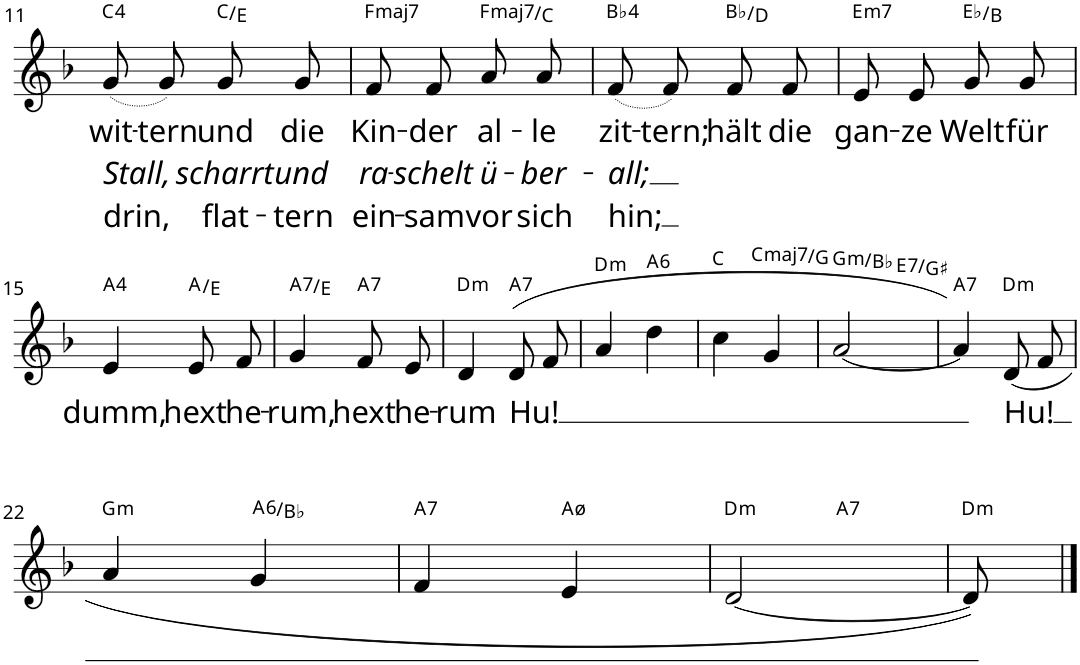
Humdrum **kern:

**kern	**text	**text	**text	**harte
*part1	*part1	*part1	*part1	*part1
*staff1	*staff1	*staff1	*staff1	*
*I"P1	*	*	*	*
!!LO:PB:g=z
*clefG2	*	*	*	*
*k[b-]	*	*	*	*
*M2/4	*	*	*	*
=11	=11	=11	=11	=11
!	!LO:LY:b	!LO:LY:b	!LO:LY:b	!
(8g/L	wit-	Stall,	drin,	C:maj(4)
!	!LO:LY:b	!	!	!
8g/J)	-tern	.	.	.
!	!LO:LY:b	!LO:LY:b	!LO:LY:b	!
8g/L	und	scharrt	flat-	C:maj/3
!	!LO:LY:b	!LO:LY:b	!LO:LY:b	!
8g/J	die	und	-tern	.
=12	=12	=12	=12	=12
!	!LO:LY:b	!LO:LY:b	!LO:LY:b	!LO:H:kt=maj7
8f/L	Kin-	ra-	ein-	F:maj7
!	!LO:LY:b	!LO:LY:b	!LO:LY:b	!
8f/J	-der	-schelt	-sam	.
!	!LO:LY:b	!LO:LY:b	!LO:LY:b	!LO:H:kt=maj7
8a/L	al-	ü-	vor	F:maj7/5
!	!LO:LY:b	!LO:LY:b	!LO:LY:b	!
8a/J	-le	-ber-	sich	.
=13	=13	=13	=13	=13
!	!LO:LY:b	!LO:LY:b	!LO:LY:b	!
(8f/L	zit-	-all;	hin;	Bb:maj(4)
!	!LO:LY:b	!	!	!
8f/J)	-tern;	.	.	.
!	!LO:LY:b	!	!	!
8f/L	hält	.	.	Bb:maj/3
!	!LO:LY:b	!	!	!
8f/J	die	.	.	.
=14	=14	=14	=14	=14
!	!LO:LY:b	!	!	!LO:H:kt=m7
8e/L	gan-	.	.	E:min7
!	!LO:LY:b	!	!	!
8e/J	-ze	.	.	.
!	!LO:LY:b	!	!	!
8g/L	Welt	.	.	Eb:maj/#5
!	!LO:LY:b	!	!	!
8g/J	für	.	.	.
!!LO:LB:g=z
=15	=15	=15	=15	=15
!	!LO:LY:b	!	!	!
4e/	dumm,	.	.	A:maj(4)
!	!LO:LY:b	!	!	!
8e/L	hext	.	.	A:maj/5
!	!LO:LY:b	!	!	!
8f/J	he-	.	.	.
=16	=16	=16	=16	=16
!	!LO:LY:b	!	!	!LO:H:kt=7
4g/	-rum,	.	.	A:7/5
!	!LO:LY:b	!	!	!LO:H:kt=7
8f/L	hext	.	.	A:7
!	!LO:LY:b	!	!	!
8e/J	he-	.	.	.
=17	=17	=17	=17	=17
!	!LO:LY:b	!	!	!LO:H:kt=m
4d/	-rum	.	.	D:min
!	!LO:LY:b	!	!	!LO:H:kt=7
(8d/L	Hu!	.	.	A:7
8f/J	.	.	.	.
=18	=18	=18	=18	=18
!	!	!	!	!LO:H:kt=m
4a/	.	.	.	D:min
!	!	!	!	!LO:H:kt=6
4dd\	.	.	.	A:maj6
=19	=19	=19	=19	=19
4cc\	.	.	.	C:maj
!	!	!	!	!LO:H:kt=maj7
4g/	.	.	.	C:maj7/5
=20	=20	=20	=20	=20
!	!	!	!	!LO:H:kt=m
*^	*	*	*	*
[2a/	4ryy	.	.	.	G:min/b3
!	!	!	!	!	!LO:H:kt=7
.	4ryy	.	.	.	E:7/3
=21	=21	=21	=21	=21	=21
!	!	!	!	!	!LO:H:kt=7
*v	*v	*	*	*	*
4a/])	.	.	.	A:7
!	!LO:LY:b	!	!	!LO:H:kt=m
(8d/L	Hu!	.	.	D:min
8f/J	.	.	.	.
!!LO:LB:g=z
=22	=22	=22	=22	=22
!	!	!	!	!LO:H:kt=m
4a/	.	.	.	G:min
!	!	!	!	!LO:H:kt=6
4g/	.	.	.	A:maj6/b2
=23	=23	=23	=23	=23
!	!	!	!	!LO:H:kt=7
4fn/	.	.	.	A:7
4en/	.	.	.	A:hdim7
=24	=24	=24	=24	=24
!	!	!	!	!LO:H:kt=m
*^	*	*	*	*
[2d/	4ryy	.	.	.	D:min
!	!	!	!	!	!LO:H:kt=7
.	4ryy	.	.	.	A:7
=25	=25	=25	=25	=25	=25
!	!	!	!	!	!LO:H:kt=m
*v	*v	*	*	*	*
8d/])	.	.	.	D:min
==	==	==	==	==
*-	*-	*-	*-	*-
